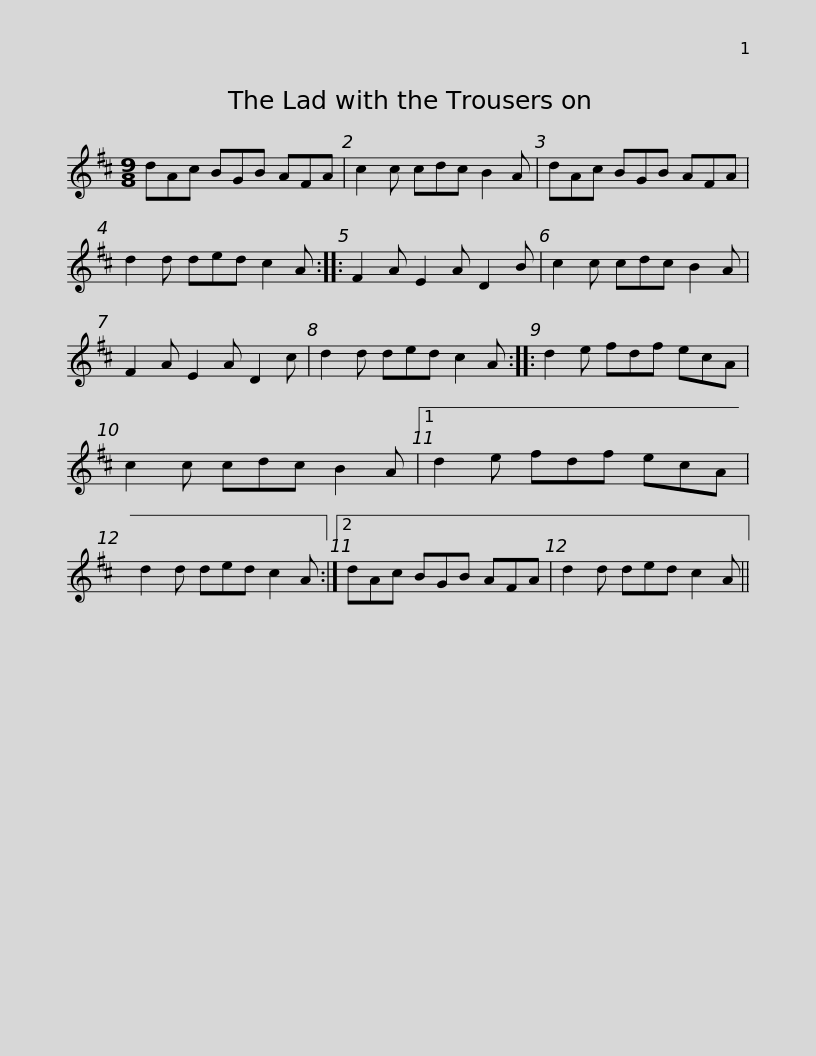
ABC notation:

X:1
L:1/8
M:9/8
I:linebreak $
K:D
V:1 treble
V:1
 dAc BGB AFA | c2 c cdc B2 A | dAc BGB AFA | d2 d ded c2 A :: F2 A E2 A D2 B |$ %5
 c2 c cdc B2 A | F2 A E2 A D2 c | d2 d ded c2 A :: d2 e fdf ecA | c2 c cdc B2 A |1$ %10
 d2 e fdf ecA | d2 d ded c2 A :|2 dAc BGB AFA | d2 d ded c2 A || %14
